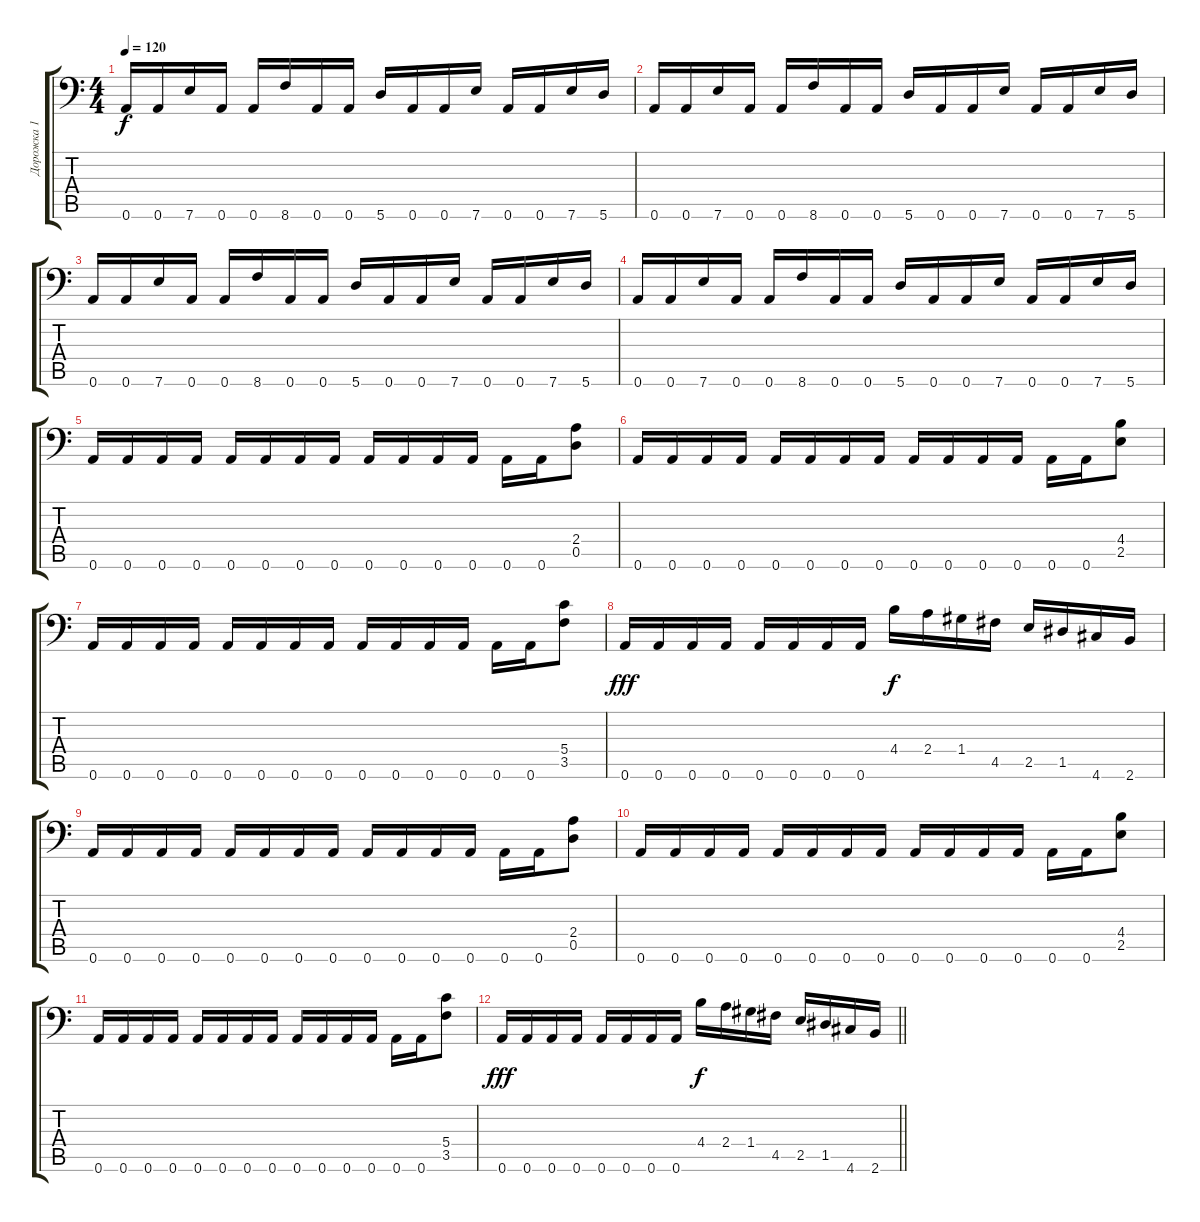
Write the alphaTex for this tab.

\track ("Дорожка 1" "Дорожка 1") {instrument distortionguitar}
\staff {score tabs}
\tuning (A3 E3 C3 G2 D2 A1) {hide}
\ts (4 4)
\tempo 120
\clef f4
\ks c
0.6.16{dy f} 0.6.16 7.6.16 0.6.16 0.6.16 8.6.16 0.6.16 0.6.16 5.6.16 0.6.16 0.6.16 7.6.16 0.6.16 0.6.16 7.6.16 5.6.16 |
0.6.16 0.6.16 7.6.16 0.6.16 0.6.16 8.6.16 0.6.16 0.6.16 5.6.16 0.6.16 0.6.16 7.6.16 0.6.16 0.6.16 7.6.16 5.6.16 |
0.6.16 0.6.16 7.6.16 0.6.16 0.6.16 8.6.16 0.6.16 0.6.16 5.6.16 0.6.16 0.6.16 7.6.16 0.6.16 0.6.16 7.6.16 5.6.16 |
0.6.16 0.6.16 7.6.16 0.6.16 0.6.16 8.6.16 0.6.16 0.6.16 5.6.16 0.6.16 0.6.16 7.6.16 0.6.16 0.6.16 7.6.16 5.6.16 |
0.6.16 0.6.16 0.6.16 0.6.16 0.6.16 0.6.16 0.6.16 0.6.16 0.6.16 0.6.16 0.6.16 0.6.16 0.6.16 0.6.16 (2.4 0.5).8 |
0.6.16 0.6.16 0.6.16 0.6.16 0.6.16 0.6.16 0.6.16 0.6.16 0.6.16 0.6.16 0.6.16 0.6.16 0.6.16 0.6.16 (4.4 2.5).8 |
0.6.16 0.6.16 0.6.16 0.6.16 0.6.16 0.6.16 0.6.16 0.6.16 0.6.16 0.6.16 0.6.16 0.6.16 0.6.16 0.6.16 (5.4 3.5).8 |
0.6.16{dy fff} 0.6.16 0.6.16 0.6.16 0.6.16 0.6.16 0.6.16 0.6.16 4.4.16{dy f} 2.4.16 1.4.16 4.5.16 2.5.16 1.5.16 4.6.16 2.6.16 |
0.6.16 0.6.16 0.6.16 0.6.16 0.6.16 0.6.16 0.6.16 0.6.16 0.6.16 0.6.16 0.6.16 0.6.16 0.6.16 0.6.16 (2.4 0.5).8 |
0.6.16 0.6.16 0.6.16 0.6.16 0.6.16 0.6.16 0.6.16 0.6.16 0.6.16 0.6.16 0.6.16 0.6.16 0.6.16 0.6.16 (4.4 2.5).8 |
0.6.16 0.6.16 0.6.16 0.6.16 0.6.16 0.6.16 0.6.16 0.6.16 0.6.16 0.6.16 0.6.16 0.6.16 0.6.16 0.6.16 (5.4 3.5).8 |
\barLineRight lightlight
0.6.16{dy fff} 0.6.16 0.6.16 0.6.16 0.6.16 0.6.16 0.6.16 0.6.16 4.4.16{dy f} 2.4.16 1.4.16 4.5.16 2.5.16 1.5.16 4.6.16 2.6.16
